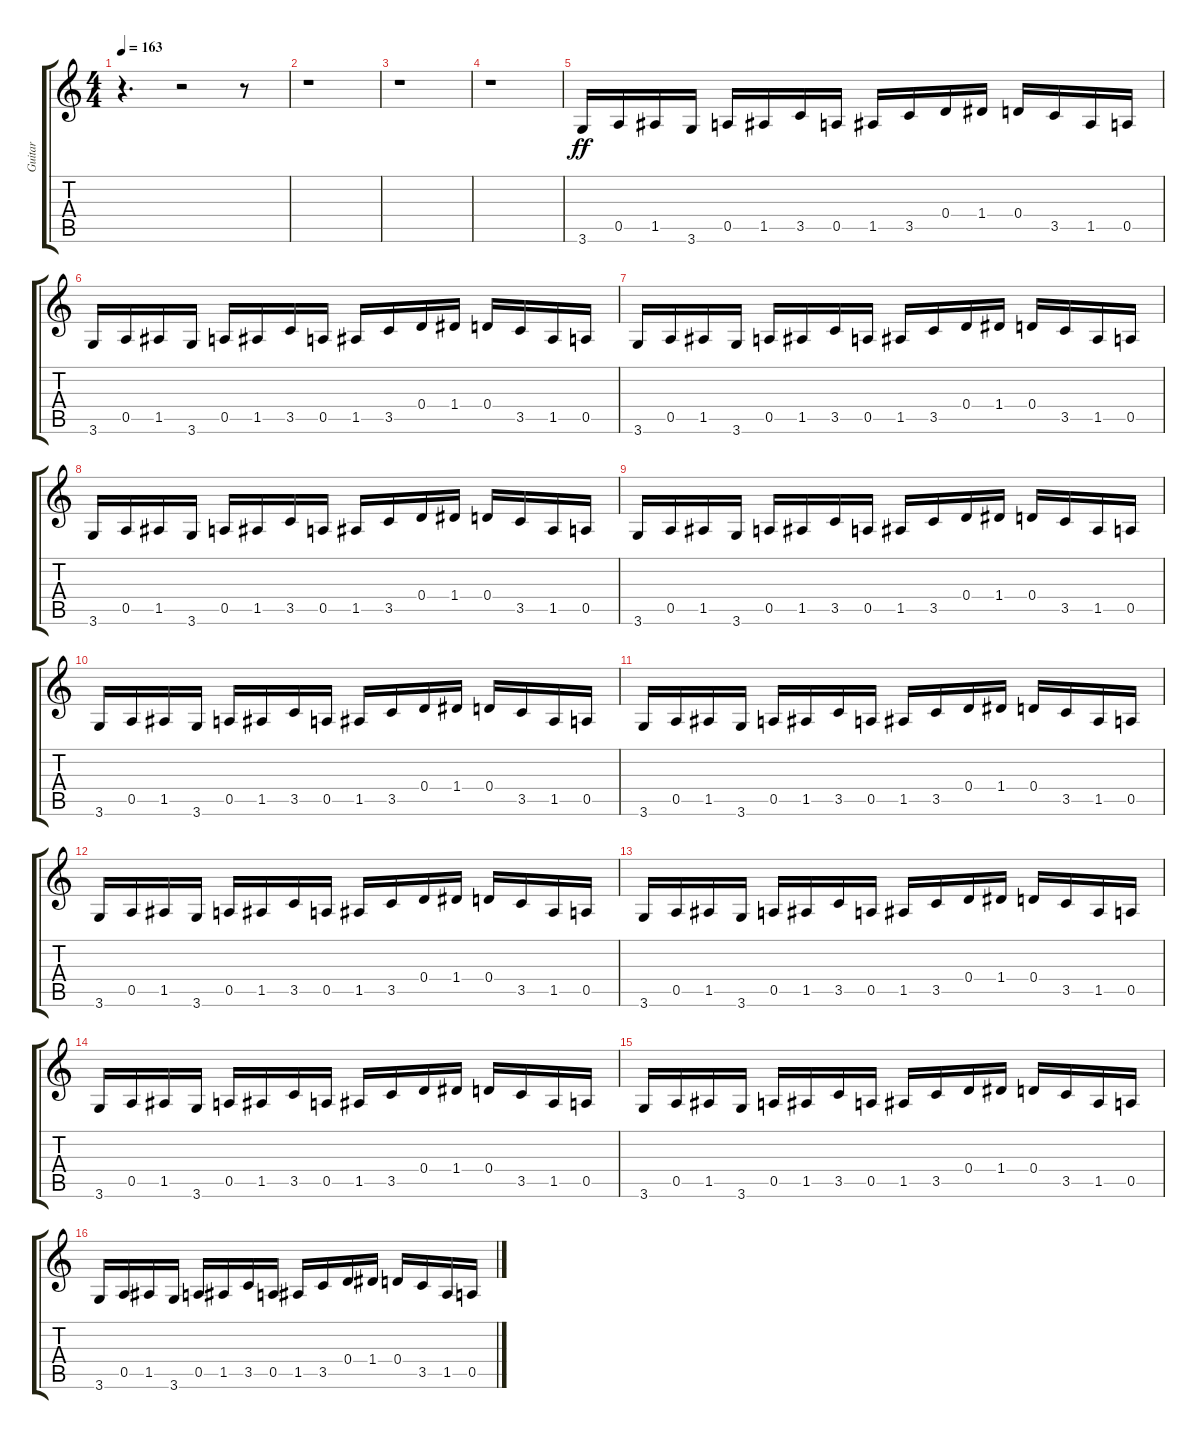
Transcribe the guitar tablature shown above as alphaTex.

\track ("Guitar" "Guitar") {instrument distortionguitar}
\staff {score tabs}
\tuning (E4 B3 G3 D3 A2 E2) {hide}
\ts (4 4)
\tempo 163
\clef g2
\ks c
r.4{d dy ff instrument distortionguitar} r.2 r.8 |
r.1 |
r.1 |
r.1 |
3.6.16 0.5.16 1.5.16 3.6.16 0.5.16 1.5.16 3.5.16 0.5.16 1.5.16 3.5.16 0.4.16 1.4.16 0.4.16 3.5.16 1.5.16 0.5.16 |
3.6.16 0.5.16 1.5.16 3.6.16 0.5.16 1.5.16 3.5.16 0.5.16 1.5.16 3.5.16 0.4.16 1.4.16 0.4.16 3.5.16 1.5.16 0.5.16 |
3.6.16 0.5.16 1.5.16 3.6.16 0.5.16 1.5.16 3.5.16 0.5.16 1.5.16 3.5.16 0.4.16 1.4.16 0.4.16 3.5.16 1.5.16 0.5.16 |
3.6.16 0.5.16 1.5.16 3.6.16 0.5.16 1.5.16 3.5.16 0.5.16 1.5.16 3.5.16 0.4.16 1.4.16 0.4.16 3.5.16 1.5.16 0.5.16 |
3.6.16 0.5.16 1.5.16 3.6.16 0.5.16 1.5.16 3.5.16 0.5.16 1.5.16 3.5.16 0.4.16 1.4.16 0.4.16 3.5.16 1.5.16 0.5.16 |
3.6.16 0.5.16 1.5.16 3.6.16 0.5.16 1.5.16 3.5.16 0.5.16 1.5.16 3.5.16 0.4.16 1.4.16 0.4.16 3.5.16 1.5.16 0.5.16 |
3.6.16 0.5.16 1.5.16 3.6.16 0.5.16 1.5.16 3.5.16 0.5.16 1.5.16 3.5.16 0.4.16 1.4.16 0.4.16 3.5.16 1.5.16 0.5.16 |
3.6.16 0.5.16 1.5.16 3.6.16 0.5.16 1.5.16 3.5.16 0.5.16 1.5.16 3.5.16 0.4.16 1.4.16 0.4.16 3.5.16 1.5.16 0.5.16 |
3.6.16 0.5.16 1.5.16 3.6.16 0.5.16 1.5.16 3.5.16 0.5.16 1.5.16 3.5.16 0.4.16 1.4.16 0.4.16 3.5.16 1.5.16 0.5.16 |
3.6.16 0.5.16 1.5.16 3.6.16 0.5.16 1.5.16 3.5.16 0.5.16 1.5.16 3.5.16 0.4.16 1.4.16 0.4.16 3.5.16 1.5.16 0.5.16 |
3.6.16 0.5.16 1.5.16 3.6.16 0.5.16 1.5.16 3.5.16 0.5.16 1.5.16 3.5.16 0.4.16 1.4.16 0.4.16 3.5.16 1.5.16 0.5.16 |
3.6.16 0.5.16 1.5.16 3.6.16 0.5.16 1.5.16 3.5.16 0.5.16 1.5.16 3.5.16 0.4.16 1.4.16 0.4.16 3.5.16 1.5.16 0.5.16
